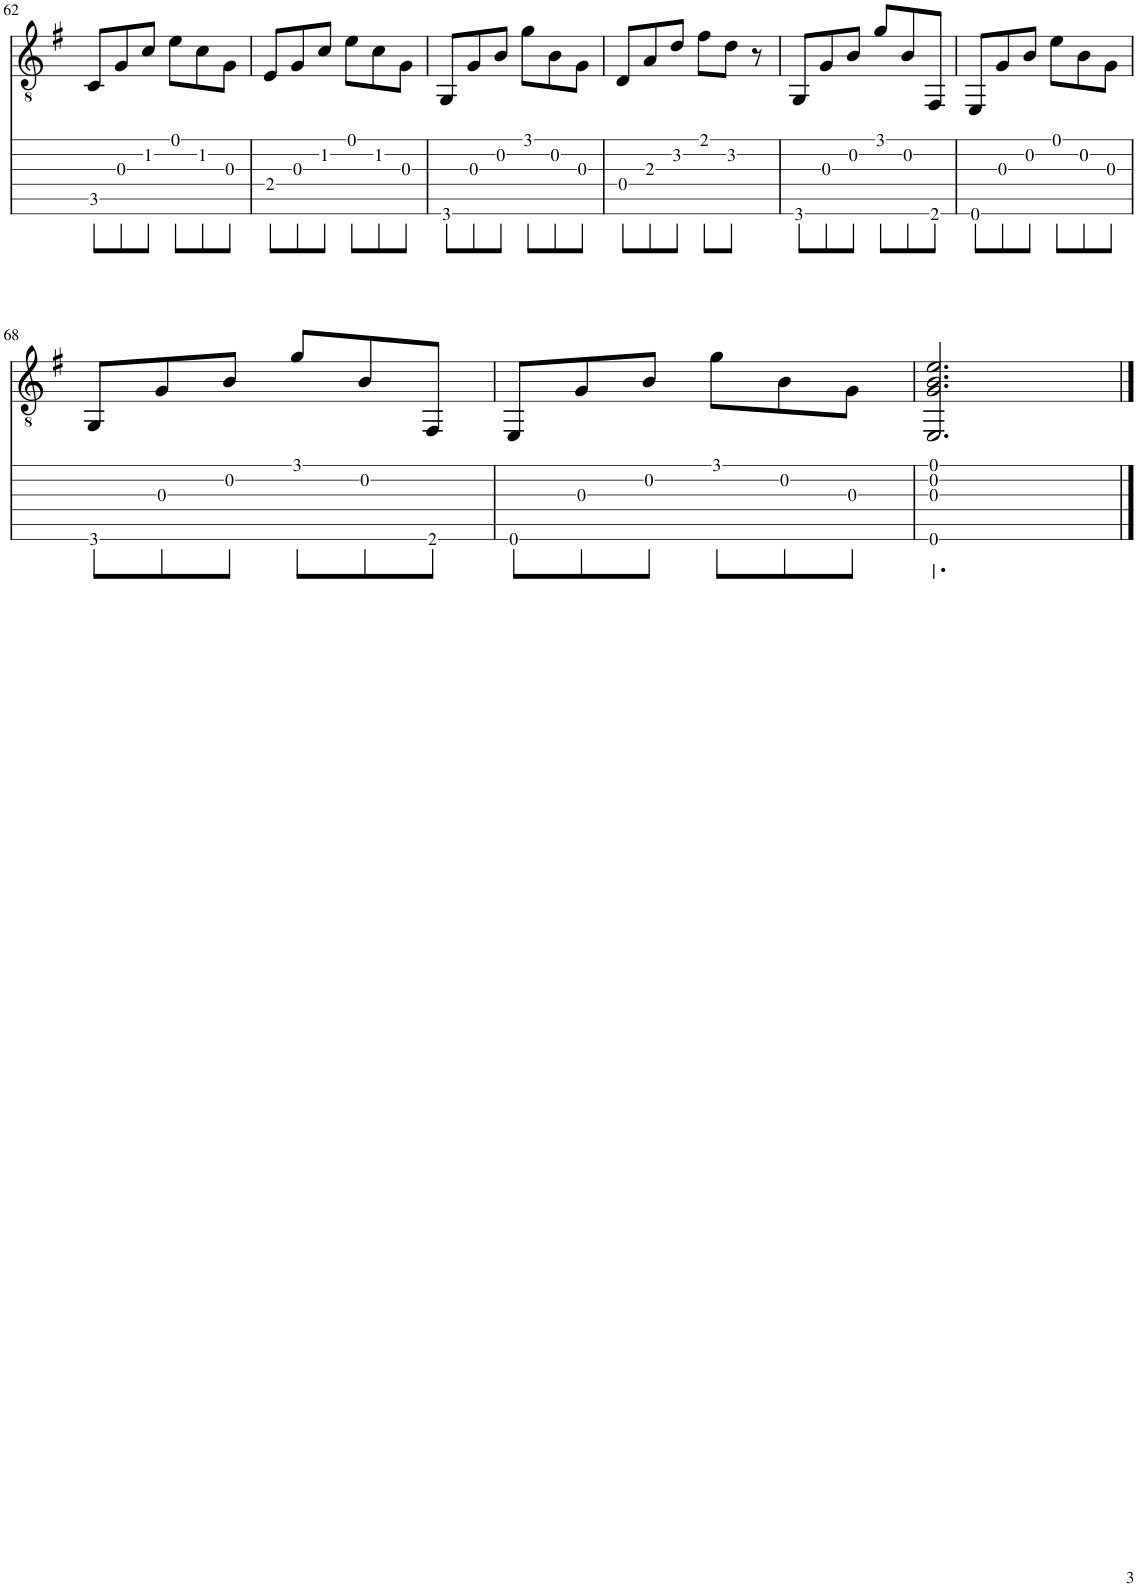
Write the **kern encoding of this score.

**kern	**kern
*part1	*part1
*staff2	*staff1
*I"Git.	*
*I'Git.	*
!!LO:PB:g=z
*	*clefGv2
*k[f#]	*k[f#]
*M6/8	*M6/8
=62	=62
8C\L	8C/L
8G\	8G/
8c\J	8c/J
8e\L	8e\L
8c\	8c\
8G\J	8G\J
=63	=63
8E\L	8E/L
8G\	8G/
8c\J	8c/J
8e\L	8e\L
8c\	8c\
8G\J	8G\J
=64	=64
8GG\L	8GG/L
8G\	8G/
8B\J	8B/J
8g\L	8g\L
8B\	8B\
8G\J	8G\J
=65	=65
8D\L	8D/L
8A\	8A/
8d\J	8d/J
8f#\L	8f#\L
8d\J	8d\J
8r	8r
=66	=66
8GG\L	8GG/L
8G\	8G/
8B\J	8B/J
8g\L	8g/L
8B\	8B/
8FF#\J	8FF#/J
=67	=67
8EE\L	8EE/L
8G\	8G/
8B\J	8B/J
8e\L	8e\L
8B\	8B\
8G\J	8G\J
!!LO:LB:g=z
=68	=68
8GG\L	8GG/L
8G\	8G/
8B\J	8B/J
8g\L	8g/L
8B\	8B/
8FF#\J	8FF#/J
=69	=69
8EE\L	8EE/L
8G\	8G/
8B\J	8B/J
8g\L	8g\L
8B\	8B\
8G\J	8G\J
=70	=70
2.EE\ 2.G\ 2.B\ 2.e\	2.EE/ 2.G/ 2.B/ 2.e/
==	==
*-	*-
